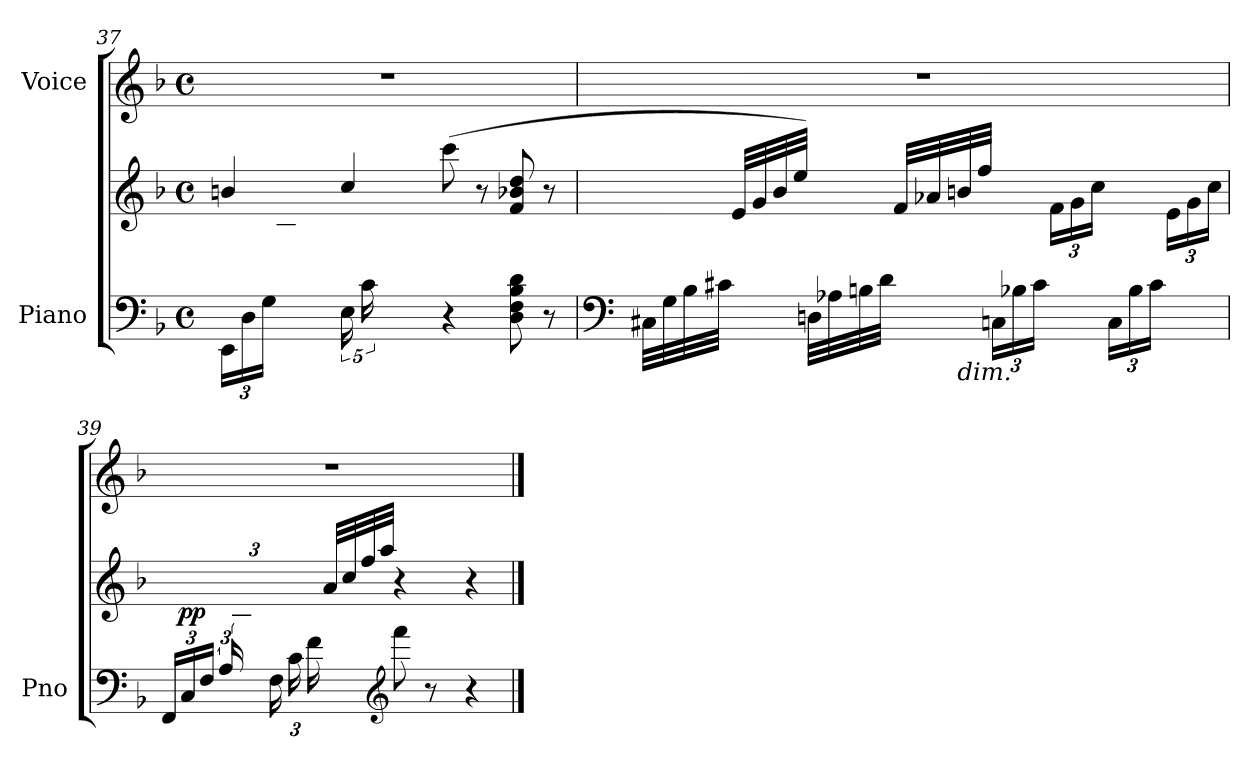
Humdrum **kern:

**kern	**kern	**dynam	**kern
*part2	*part2	*part2	*part1
*staff3	*staff2	*staff2/3	*staff1
*I"Piano	*	*	*I"Voice
*I'Pno	*	*	*
!!LO:PB:g=z
*clefF4	*clefG2	*	*clefG2
*k[b-]	*k[b-]	*	*k[b-]
*M4/4	*M4/4	*	*M4/4
*met(c)	*met(c)	*	*met(c)
=37	=37	=37	=37
*	*^	*	*
(24EE\LL	4bn/	8ryy	.	1r
24D\	.	.	.	.
24G\JJ	.	.	.	.
8ryy	.	24Bn\LL	.	.
.	.	24d\	.	.
.	.	24g\JJ)	.	.
(20E\LL	4cc/	10ryy	.	.
20c\	.	.	.	.
10.ryy	.	20g\JJ	.	.
.	.	20ee\LL	.	.
.	.	20gg\JJ	.	.
4r	(8ccc\	2ryy	.	.
.	8r	.	.	.
8D\ 8F\ 8B-\ 8d\	8f/ 8b-X/ 8dd/	.	.	.
8r	8r	.	.	.
!!LO:LB:g=z
=38	=38	=38	=38	=38
*clefF4	*	*	*	*
32C#X\LLL	1ryy	8ryy	.	1r
32G\	.	.	.	.
32B-\	.	.	.	.
32c#X\JJJ	.	.	.	.
8ryy	.	32e/LLL	.	.
.	.	32g/	.	.
.	.	32b-/	.	.
.	.	32ee/JJJ)	.	.
(32Dn\LLL	.	8ryy	.	.
32A-X\	.	.	.	.
32Bn\	.	.	.	.
32d\JJJ	.	.	.	.
16ryy	.	32f/LLL	.	.
.	.	32a-X/	.	.
!LO:TX:b:i:t=dim.	!	!	!	!
16ryy	.	32bn/	.	.
.	.	32ff/JJJ)	.	.
(24Cn\LL	.	8ryy	.	.
24B-X\	.	.	.	.
24c#\JJ	.	.	.	.
8ryy	.	24f\LL	.	.
.	.	24g\	.	.
.	.	24cc\JJ)	.	.
(24C\LL	.	8ryy	.	.
24B-\	.	.	.	.
24c#\JJ	.	.	.	.
8ryy	.	24e\LL	.	.
.	.	24g\	.	.
.	.	24cc\JJ)	.	.
!!LO:LB:g=z
=39	=39	=39	=39	=39
*	*	*^	*	*
(24FF/LL	2ryy	6ryy	24ryy	.	1r
!	!	!	!	!LO:DY:b	!
24C/	.	.	3%2ryy	pp	.
24F/JJ	.	.	.	.	.
24A/LL	.	.	.	.	.
12ryy	.	24c/	.	.	.
.	.	24f/JJ)	.	.	.
(24F\LL	.	8ryy	.	.	.
24c\	.	.	.	.	.
24f\JJ	.	.	.	.	.
8ryy	.	32a/LLL	.	.	.
.	.	32cc/	.	.	.
.	.	32ff/	.	.	.
.	.	32aa/JJJ)	.	.	.
*clefG2	*	*	*	*	*
8fff\	4r	2ryy	.	.	.
8r	.	.	.	.	.
.	.	.	6..ryy	.	.
4r	4r	.	.	.	.
*	*v	*v	*v	*	*
==	==	==	==
*-	*-	*-	*-
